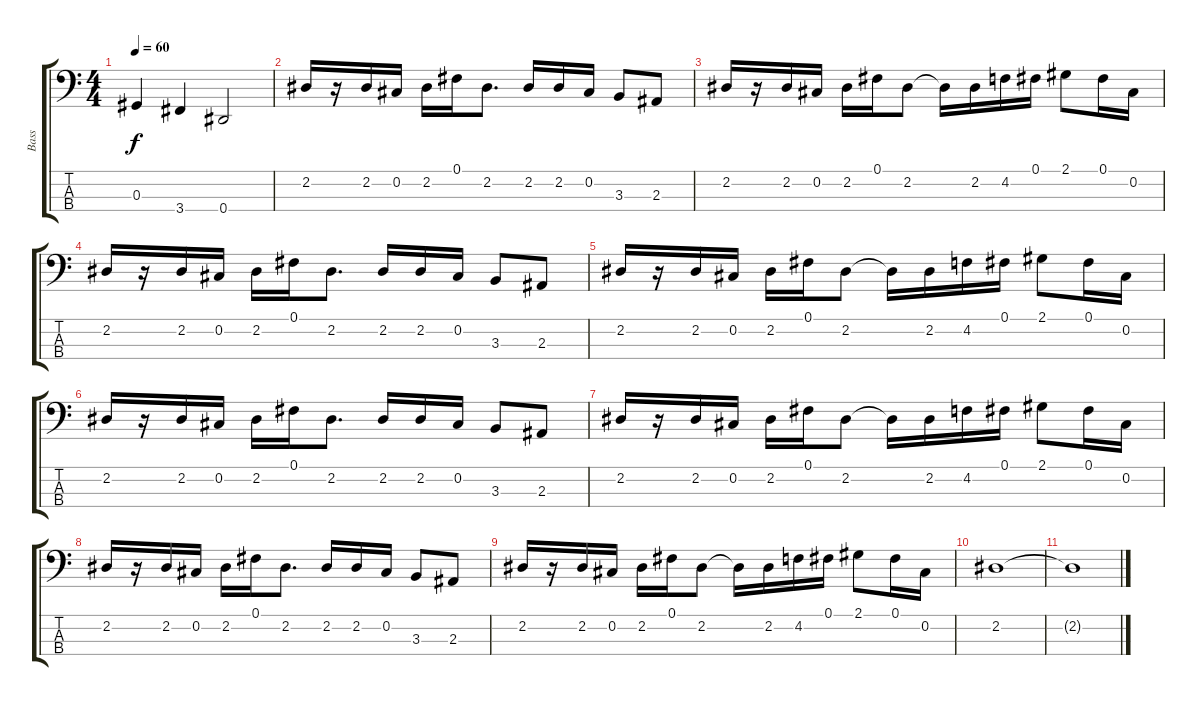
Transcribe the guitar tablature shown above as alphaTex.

\track ("Bass" "Bass") {instrument electricbasspick}
\staff {score tabs}
\tuning (Gb2 Db2 Ab1 Eb1) {hide}
\ts (4 4)
\tempo 60
\clef f4
\ks c
0.3.4{dy f} 3.4.4 0.4.2 |
2.2.16 r.16 2.2.16 0.2.16 2.2.16 0.1.16 2.2.8{d} 2.2.16 2.2.16 0.2.16 3.3.8 2.3.8 |
2.2.16 r.16 2.2.16 0.2.16 2.2.16 0.1.16 2.2.8 2.2{t}.16 2.2.16 4.2.16 0.1.16 2.1.8 0.1.16 0.2.16 |
2.2.16 r.16 2.2.16 0.2.16 2.2.16 0.1.16 2.2.8{d} 2.2.16 2.2.16 0.2.16 3.3.8 2.3.8 |
2.2.16 r.16 2.2.16 0.2.16 2.2.16 0.1.16 2.2.8 2.2{t}.16 2.2.16 4.2.16 0.1.16 2.1.8 0.1.16 0.2.16 |
2.2.16 r.16 2.2.16 0.2.16 2.2.16 0.1.16 2.2.8{d} 2.2.16 2.2.16 0.2.16 3.3.8 2.3.8 |
2.2.16 r.16 2.2.16 0.2.16 2.2.16 0.1.16 2.2.8 2.2{t}.16 2.2.16 4.2.16 0.1.16 2.1.8 0.1.16 0.2.16 |
2.2.16 r.16 2.2.16 0.2.16 2.2.16 0.1.16 2.2.8{d} 2.2.16 2.2.16 0.2.16 3.3.8 2.3.8 |
2.2.16 r.16 2.2.16 0.2.16 2.2.16 0.1.16 2.2.8 2.2{t}.16 2.2.16 4.2.16 0.1.16 2.1.8 0.1.16 0.2.16 |
2.2.1 |
2.2{t}.1
